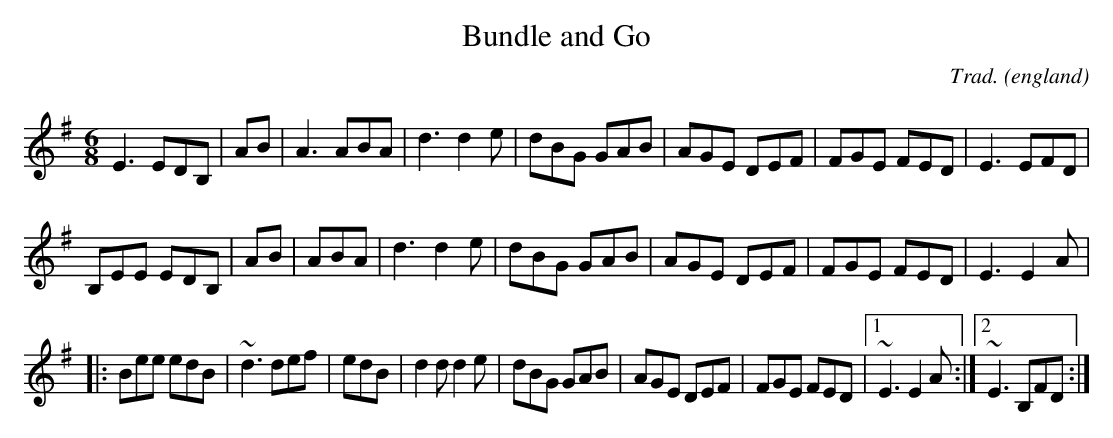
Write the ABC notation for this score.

X:1
T:Bundle and Go
O:england
M:6/8
L:1/8
C:Trad.
K:Em
E3 EDB,|+G3E3B,3+- +GEB,+AB|A3 ABA|d3 d2e|dBG GAB|AGE DEF|FGE FED|E3 EFD|
B,EE EDB,|+G3E3B,3+- +GEB,+AB|+A3F3D3+ ABA|d3 d2e|dBG GAB|AGE DEF|FGE FED|E3 E2A|
|:Bee edB|~d3 def|+e3B3+ edB|d2d d2e|dBG GAB|AGE DEF|FGE FED|1 ~E3 E2A:|2 ~E3 B,FD:|
